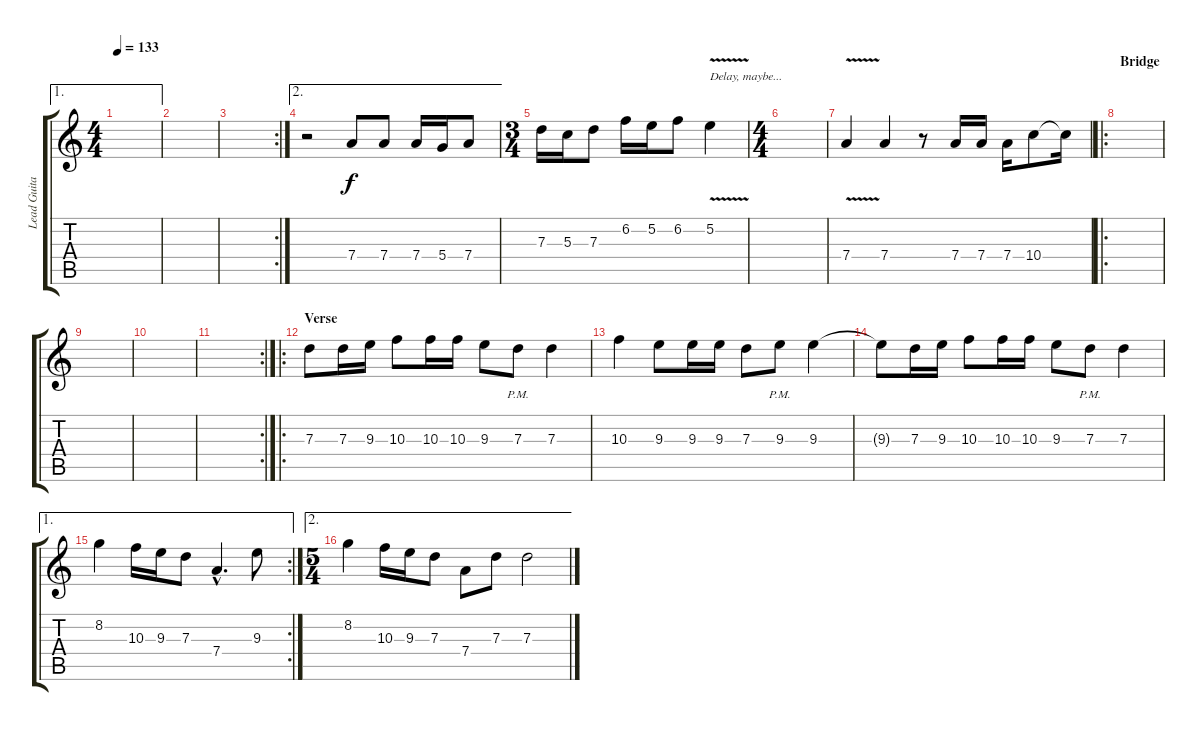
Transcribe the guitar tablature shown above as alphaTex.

\track ("Lead Guitar" "Lead Guita") {instrument distortionguitar}
\staff {score tabs}
\tuning (E4 B3 G3 D3 A2 E2) {hide}
\ae 1
\ts (4 4)
\tempo 133
\clef g2
\ks c
|
|
\rc 2
|
\ae 2
r.2 7.4.8{volume 12} 7.4.8 7.4.16 5.4.16 7.4.8 |
\ts (3 4)
7.3.16 5.3.16 7.3.8 6.2.16 5.2.16 6.2.8 5.2{v}.4{txt "Delay, maybe..."} |
\ts (4 4)
|
7.4{v}.4{volume 16} 7.4.4 r.8 7.4.16 7.4.16 7.4.16 10.4.8 10.4{t}.16 |
\ro
\section ("" "Bridge")
|
|
|
\rc 2
|
\ro
\section ("" "Verse")
7.3.8 7.3.16 9.3.16 10.3.8 10.3.16 10.3.16 9.3.8 7.3{pm}.8 7.3.4 |
10.3.4 9.3.8 9.3.16 9.3.16 7.3.8 9.3{pm}.8 9.3.4 |
9.3{t}.8 7.3.16 9.3.16 10.3.8 10.3.16 10.3.16 9.3.8 7.3{pm}.8 7.3.4 |
\ae 1
\rc 2
8.2.4 10.3.16 9.3.16 7.3.8 7.4{hac}.4{d} 9.3.8 |
\ae 2
\ts (5 4)
8.2.4 10.3.16 9.3.16 7.3.8 7.4.8 7.3.8 7.3.2
